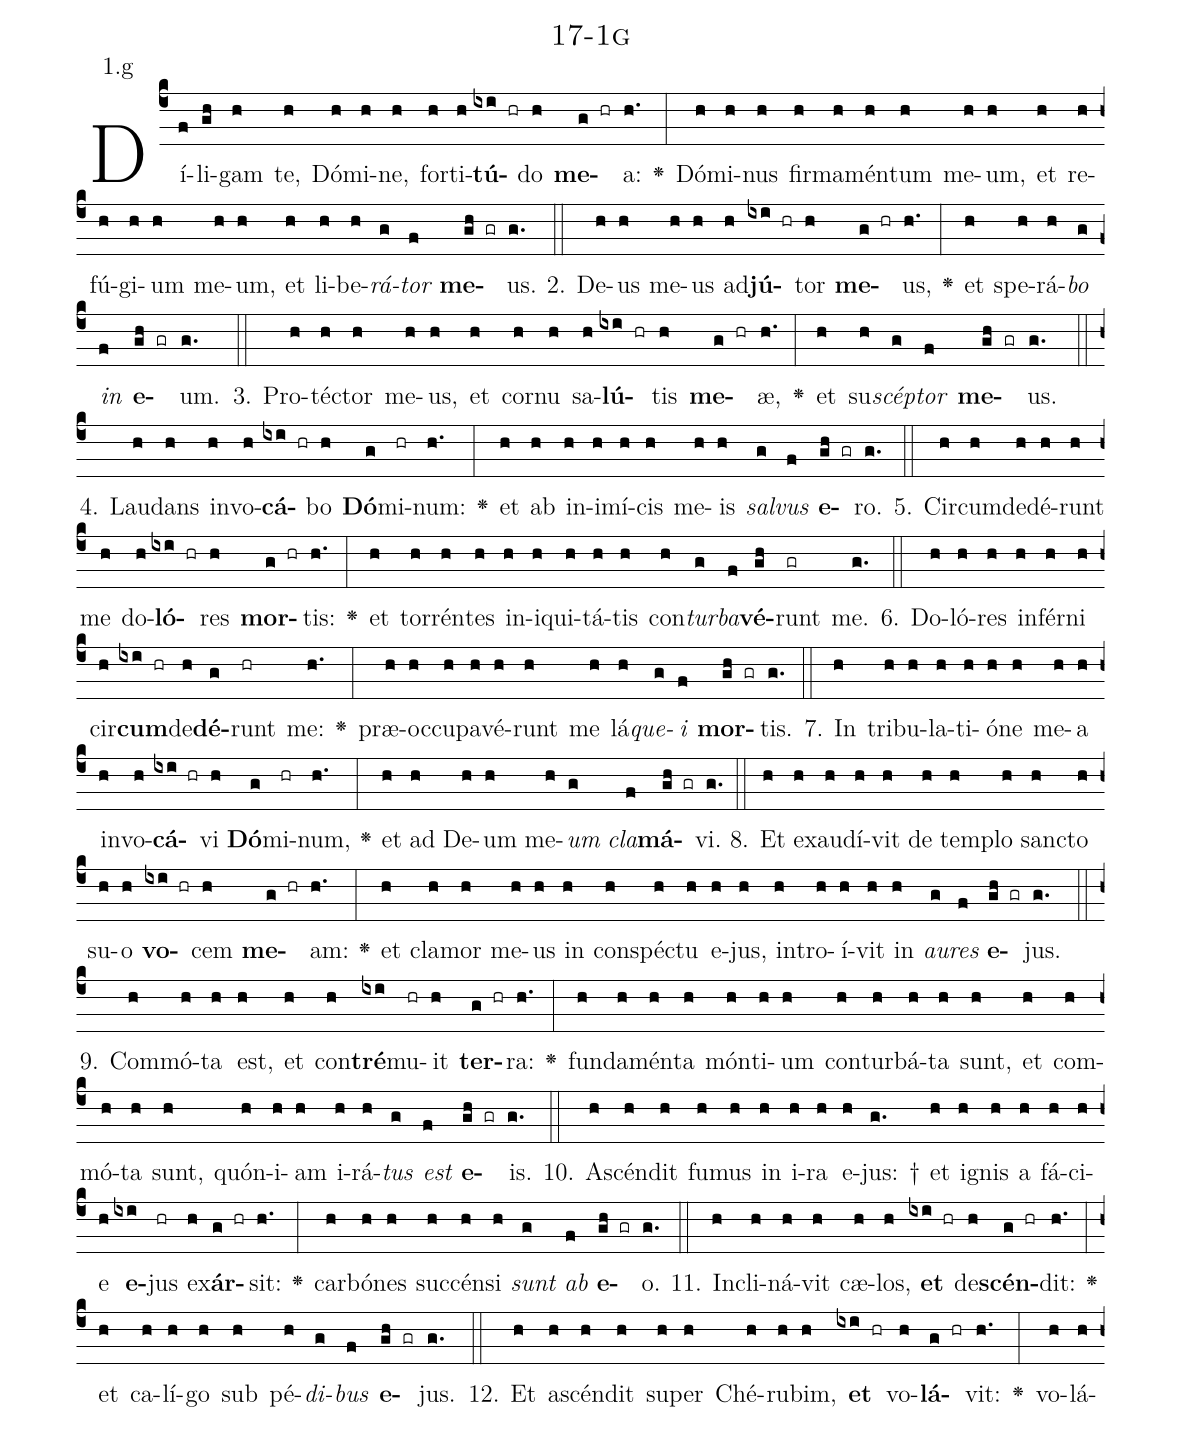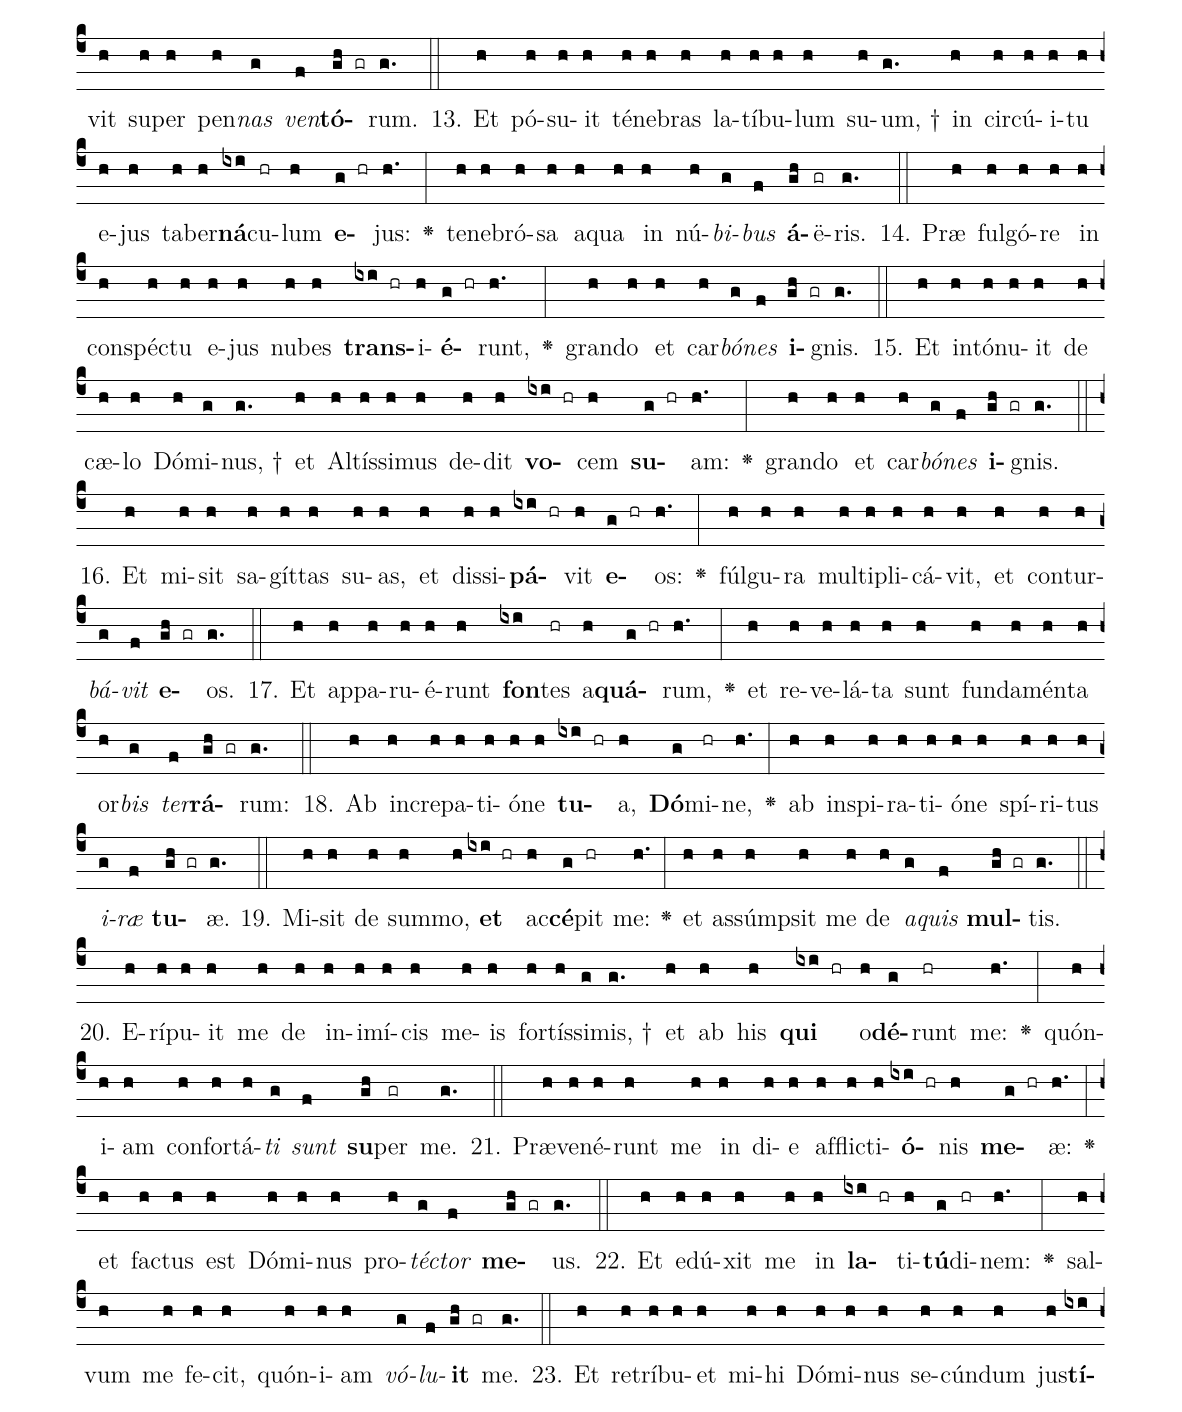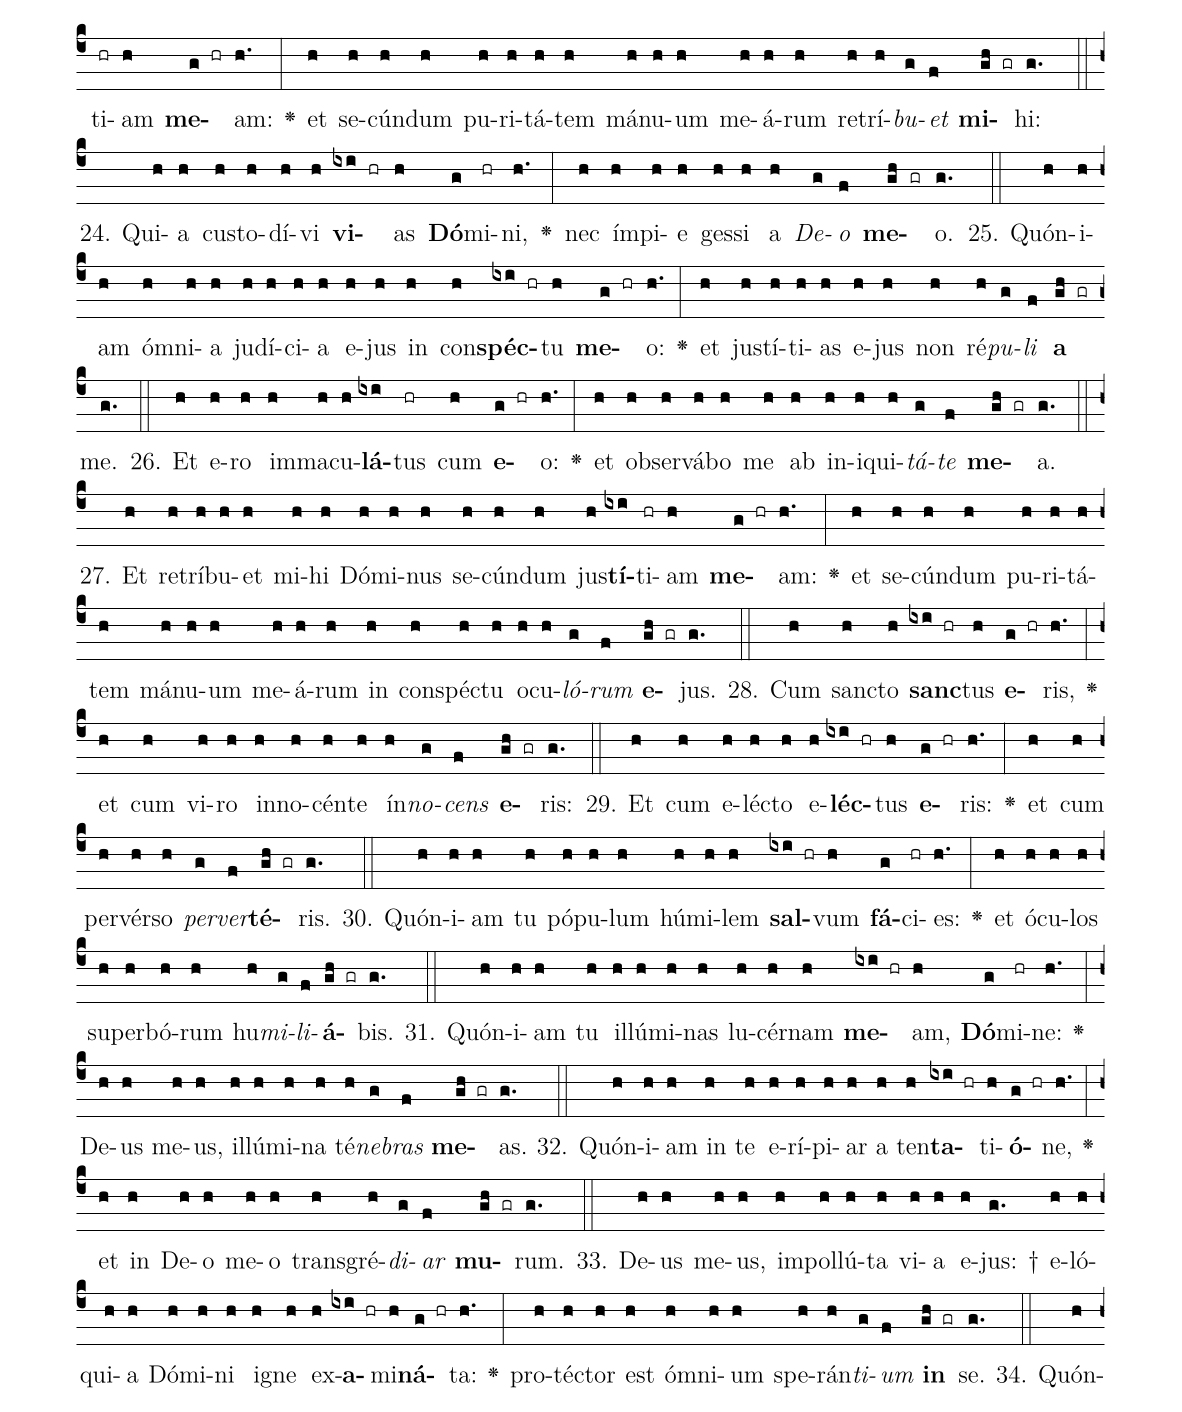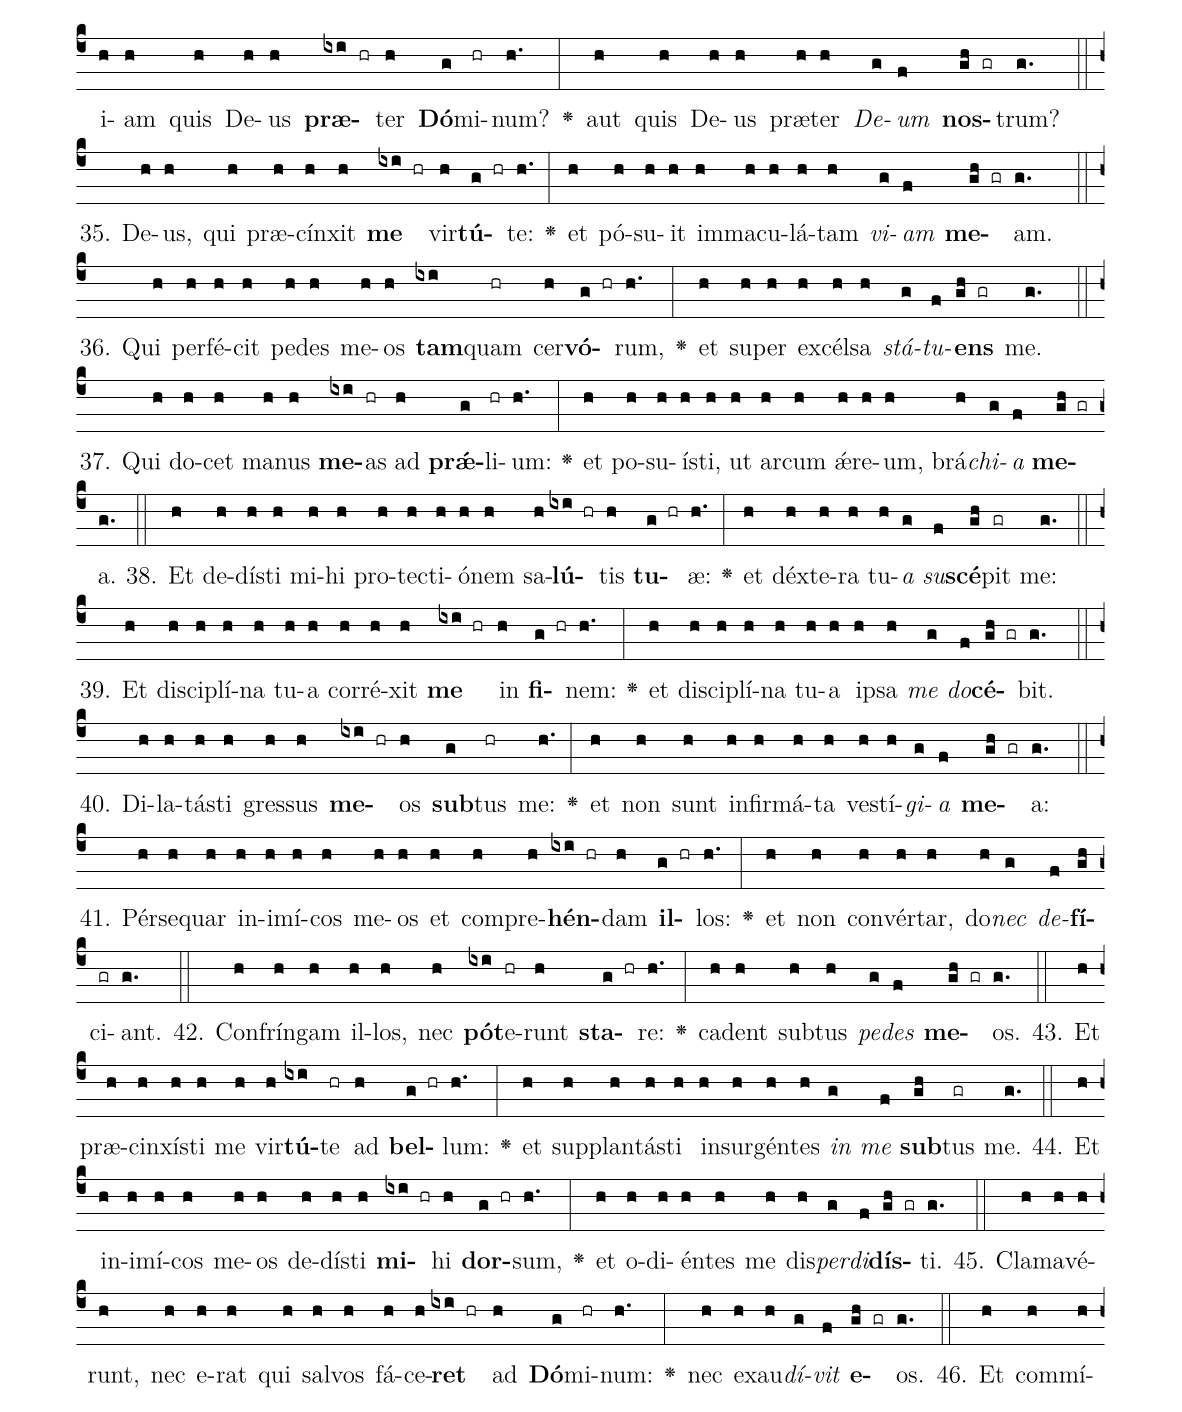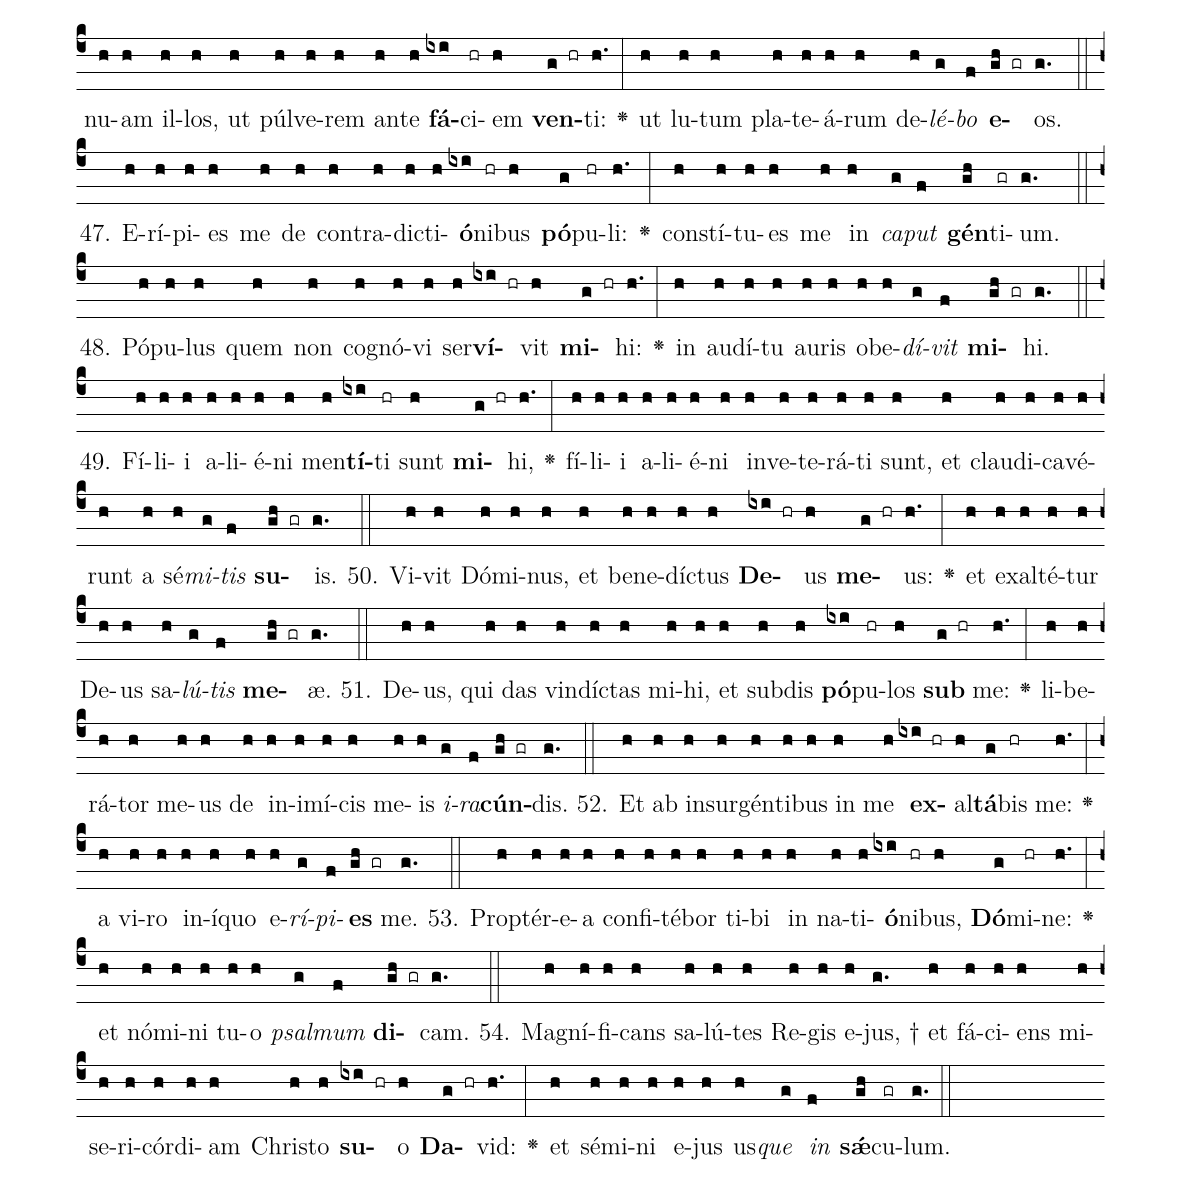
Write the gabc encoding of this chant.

name: 17-1g;
annotation: 1.g;
%%
(c4)Dí(f)li(gh)gam(h) te,(h) Dó(h)mi(h)ne,(h) for(h)ti(h)<b>tú</b>(ixi hr)do(h) <b>me</b>(g hr)a:(h.) <v>\greheightstar</v>(:) Dó(h)mi(h)nus(h) fir(h)ma(h)mén(h)tum(h) me(h)um,(h) et(h) re(h)fú(h)gi(h)um(h) me(h)um,(h) et(h) li(h)be(h)<i>rá</i>(g)<i>tor</i>(f) <b>me</b>(gh gr)us.(g.) (::)
2. De(h)us(h) me(h)us(h) ad(h)<b>jú</b>(ixi hr)tor(h) <b>me</b>(g hr)us,(h.) <v>\greheightstar</v>(:) et(h) spe(h)rá(h)<i>bo</i>(g) <i>in</i>(f) <b>e</b>(gh gr)um.(g.) (::)
3. Pro(h)téc(h)tor(h) me(h)us,(h) et(h) cor(h)nu(h) sa(h)<b>lú</b>(ixi hr)tis(h) <b>me</b>(g hr)æ,(h.) <v>\greheightstar</v>(:) et(h) su(h)<i>scép</i>(g)<i>tor</i>(f) <b>me</b>(gh gr)us.(g.) (::)
4. Lau(h)dans(h) in(h)vo(h)<b>cá</b>(ixi hr)bo(h) <b>Dó</b>(g)mi(hr)num:(h.) <v>\greheightstar</v>(:) et(h) ab(h) in(h)i(h)mí(h)cis(h) me(h)is(h) <i>sal</i>(g)<i>vus</i>(f) <b>e</b>(gh gr)ro.(g.) (::)
5. Cir(h)cum(h)de(h)dé(h)runt(h) me(h) do(h)<b>ló</b>(ixi hr)res(h) <b>mor</b>(g hr)tis:(h.) <v>\greheightstar</v>(:) et(h) tor(h)rén(h)tes(h) in(h)i(h)qui(h)tá(h)tis(h) con(h)<i>tur</i>(g)<i>ba</i>(f)<b>vé</b>(gh)runt(gr) me.(g.) (::)
6. Do(h)ló(h)res(h) in(h)fér(h)ni(h) cir(h)<b>cum</b>(ixi hr)de(h)<b>dé</b>(g)runt(hr) me:(h.) <v>\greheightstar</v>(:) præ(h)oc(h)cu(h)pa(h)vé(h)runt(h) me(h) lá(h)<i>que</i>(g)<i>i</i>(f) <b>mor</b>(gh gr)tis.(g.) (::)
7. In(h) tri(h)bu(h)la(h)ti(h)ó(h)ne(h) me(h)a(h) in(h)vo(h)<b>cá</b>(ixi hr)vi(h) <b>Dó</b>(g)mi(hr)num,(h.) <v>\greheightstar</v>(:) et(h) ad(h) De(h)um(h) me(h)<i>um</i>(g) <i>cla</i>(f)<b>má</b>(gh gr)vi.(g.) (::)
8. Et(h) ex(h)au(h)dí(h)vit(h) de(h) tem(h)plo(h) sanc(h)to(h) su(h)o(h) <b>vo</b>(ixi hr)cem(h) <b>me</b>(g hr)am:(h.) <v>\greheightstar</v>(:) et(h) cla(h)mor(h) me(h)us(h) in(h) con(h)spéc(h)tu(h) e(h)jus,(h) in(h)tro(h)í(h)vit(h) in(h) <i>au</i>(g)<i>res</i>(f) <b>e</b>(gh gr)jus.(g.) (::)
9. Com(h)mó(h)ta(h) est,(h) et(h) con(h)<b>tré</b>(ixi)mu(hr)it(h) <b>ter</b>(g hr)ra:(h.) <v>\greheightstar</v>(:) fun(h)da(h)mén(h)ta(h) món(h)ti(h)um(h) con(h)tur(h)bá(h)ta(h) sunt,(h) et(h) com(h)mó(h)ta(h) sunt,(h) quón(h)i(h)am(h) i(h)rá(h)<i>tus</i>(g) <i>est</i>(f) <b>e</b>(gh gr)is.(g.) (::)
10. A(h)scén(h)dit(h) fu(h)mus(h) in(h) i(h)ra(h) e(h)jus: †(g.) et(h) i(h)gnis(h) a(h) fá(h)ci(h)e(h) <b>e</b>(ixi)jus(hr) ex(h)<b>ár</b>(g hr)sit:(h.) <v>\greheightstar</v>(:) car(h)bó(h)nes(h) suc(h)cén(h)si(h) <i>sunt</i>(g) <i>ab</i>(f) <b>e</b>(gh gr)o.(g.) (::)
11. In(h)cli(h)ná(h)vit(h) cæ(h)los,(h) <b>et</b>(ixi hr) de(h)<b>scén</b>(g hr)dit:(h.) <v>\greheightstar</v>(:) et(h) ca(h)lí(h)go(h) sub(h) pé(h)<i>di</i>(g)<i>bus</i>(f) <b>e</b>(gh gr)jus.(g.) (::)
12. Et(h) a(h)scén(h)dit(h) su(h)per(h) Ché(h)ru(h)bim,(h) <b>et</b>(ixi hr) vo(h)<b>lá</b>(g hr)vit:(h.) <v>\greheightstar</v>(:) vo(h)lá(h)vit(h) su(h)per(h) pen(h)<i>nas</i>(g) <i>ven</i>(f)<b>tó</b>(gh gr)rum.(g.) (::)
13. Et(h) pó(h)su(h)it(h) té(h)ne(h)bras(h) la(h)tí(h)bu(h)lum(h) su(h)um, †(g.) in(h) cir(h)cú(h)i(h)tu(h) e(h)jus(h) ta(h)ber(h)<b>ná</b>(ixi)cu(hr)lum(h) <b>e</b>(g hr)jus:(h.) <v>\greheightstar</v>(:) te(h)ne(h)bró(h)sa(h) a(h)qua(h) in(h) nú(h)<i>bi</i>(g)<i>bus</i>(f) <b>á</b>(gh)ë(gr)ris.(g.) (::)
14. Præ(h) ful(h)gó(h)re(h) in(h) con(h)spéc(h)tu(h) e(h)jus(h) nu(h)bes(h) <b>trans</b>(ixi hr)i(h)<b>é</b>(g hr)runt,(h.) <v>\greheightstar</v>(:) gran(h)do(h) et(h) car(h)<i>bó</i>(g)<i>nes</i>(f) <b>i</b>(gh gr)gnis.(g.) (::)
15. Et(h) in(h)tó(h)nu(h)it(h) de(h) cæ(h)lo(h) Dó(h)mi(g)nus, †(g.) et(h) Al(h)tís(h)si(h)mus(h) de(h)dit(h) <b>vo</b>(ixi hr)cem(h) <b>su</b>(g hr)am:(h.) <v>\greheightstar</v>(:) gran(h)do(h) et(h) car(h)<i>bó</i>(g)<i>nes</i>(f) <b>i</b>(gh gr)gnis.(g.) (::)
16. Et(h) mi(h)sit(h) sa(h)gít(h)tas(h) su(h)as,(h) et(h) dis(h)si(h)<b>pá</b>(ixi hr)vit(h) <b>e</b>(g hr)os:(h.) <v>\greheightstar</v>(:) fúl(h)gu(h)ra(h) mul(h)ti(h)pli(h)cá(h)vit,(h) et(h) con(h)tur(h)<i>bá</i>(g)<i>vit</i>(f) <b>e</b>(gh gr)os.(g.) (::)
17. Et(h) ap(h)pa(h)ru(h)é(h)runt(h) <b>fon</b>(ixi)tes(hr) a(h)<b>quá</b>(g hr)rum,(h.) <v>\greheightstar</v>(:) et(h) re(h)ve(h)lá(h)ta(h) sunt(h) fun(h)da(h)mén(h)ta(h) or(h)<i>bis</i>(g) <i>ter</i>(f)<b>rá</b>(gh gr)rum:(g.) (::)
18. Ab(h) in(h)cre(h)pa(h)ti(h)ó(h)ne(h) <b>tu</b>(ixi hr)a,(h) <b>Dó</b>(g)mi(hr)ne,(h.) <v>\greheightstar</v>(:) ab(h) in(h)spi(h)ra(h)ti(h)ó(h)ne(h) spí(h)ri(h)tus(h) <i>i</i>(g)<i>ræ</i>(f) <b>tu</b>(gh gr)æ.(g.) (::)
19. Mi(h)sit(h) de(h) sum(h)mo,(h) <b>et</b>(ixi hr) ac(h)<b>cé</b>(g)pit(hr) me:(h.) <v>\greheightstar</v>(:) et(h) as(h)súmp(h)sit(h) me(h) de(h) <i>a</i>(g)<i>quis</i>(f) <b>mul</b>(gh gr)tis.(g.) (::)
20. E(h)rí(h)pu(h)it(h) me(h) de(h) in(h)i(h)mí(h)cis(h) me(h)is(h) for(h)tís(h)si(g)mis, †(g.) et(h) ab(h) his(h) <b>qui</b>(ixi hr) o(h)<b>dé</b>(g)runt(hr) me:(h.) <v>\greheightstar</v>(:) quón(h)i(h)am(h) con(h)for(h)tá(h)<i>ti</i>(g) <i>sunt</i>(f) <b>su</b>(gh)per(gr) me.(g.) (::)
21. Præ(h)ve(h)né(h)runt(h) me(h) in(h) di(h)e(h) af(h)flic(h)ti(h)<b>ó</b>(ixi hr)nis(h) <b>me</b>(g hr)æ:(h.) <v>\greheightstar</v>(:) et(h) fac(h)tus(h) est(h) Dó(h)mi(h)nus(h) pro(h)<i>téc</i>(g)<i>tor</i>(f) <b>me</b>(gh gr)us.(g.) (::)
22. Et(h) e(h)dú(h)xit(h) me(h) in(h) <b>la</b>(ixi hr)ti(h)<b>tú</b>(g)di(hr)nem:(h.) <v>\greheightstar</v>(:) sal(h)vum(h) me(h) fe(h)cit,(h) quón(h)i(h)am(h) <i>vó</i>(g)<i>lu</i>(f)<b>it</b>(gh gr) me.(g.) (::)
23. Et(h) re(h)trí(h)bu(h)et(h) mi(h)hi(h) Dó(h)mi(h)nus(h) se(h)cún(h)dum(h) jus(h)<b>tí</b>(ixi)ti(hr)am(h) <b>me</b>(g hr)am:(h.) <v>\greheightstar</v>(:) et(h) se(h)cún(h)dum(h) pu(h)ri(h)tá(h)tem(h) má(h)nu(h)um(h) me(h)á(h)rum(h) re(h)trí(h)<i>bu</i>(g)<i>et</i>(f) <b>mi</b>(gh gr)hi:(g.) (::)
24. Qui(h)a(h) cus(h)to(h)dí(h)vi(h) <b>vi</b>(ixi hr)as(h) <b>Dó</b>(g)mi(hr)ni,(h.) <v>\greheightstar</v>(:) nec(h) ím(h)pi(h)e(h) ges(h)si(h) a(h) <i>De</i>(g)<i>o</i>(f) <b>me</b>(gh gr)o.(g.) (::)
25. Quón(h)i(h)am(h) óm(h)ni(h)a(h) ju(h)dí(h)ci(h)a(h) e(h)jus(h) in(h) con(h)<b>spéc</b>(ixi hr)tu(h) <b>me</b>(g hr)o:(h.) <v>\greheightstar</v>(:) et(h) jus(h)tí(h)ti(h)as(h) e(h)jus(h) non(h) ré(h)<i>pu</i>(g)<i>li</i>(f) <b>a</b>(gh gr) me.(g.) (::)
26. Et(h) e(h)ro(h) im(h)ma(h)cu(h)<b>lá</b>(ixi)tus(hr) cum(h) <b>e</b>(g hr)o:(h.) <v>\greheightstar</v>(:) et(h) ob(h)ser(h)vá(h)bo(h) me(h) ab(h) in(h)i(h)qui(h)<i>tá</i>(g)<i>te</i>(f) <b>me</b>(gh gr)a.(g.) (::)
27. Et(h) re(h)trí(h)bu(h)et(h) mi(h)hi(h) Dó(h)mi(h)nus(h) se(h)cún(h)dum(h) jus(h)<b>tí</b>(ixi)ti(hr)am(h) <b>me</b>(g hr)am:(h.) <v>\greheightstar</v>(:) et(h) se(h)cún(h)dum(h) pu(h)ri(h)tá(h)tem(h) má(h)nu(h)um(h) me(h)á(h)rum(h) in(h) con(h)spéc(h)tu(h) o(h)cu(h)<i>ló</i>(g)<i>rum</i>(f) <b>e</b>(gh gr)jus.(g.) (::)
28. Cum(h) sanc(h)to(h) <b>sanc</b>(ixi hr)tus(h) <b>e</b>(g hr)ris,(h.) <v>\greheightstar</v>(:) et(h) cum(h) vi(h)ro(h) in(h)no(h)cén(h)te(h) ín(h)<i>no</i>(g)<i>cens</i>(f) <b>e</b>(gh gr)ris:(g.) (::)
29. Et(h) cum(h) e(h)léc(h)to(h) e(h)<b>léc</b>(ixi hr)tus(h) <b>e</b>(g hr)ris:(h.) <v>\greheightstar</v>(:) et(h) cum(h) per(h)vér(h)so(h) <i>per</i>(g)<i>ver</i>(f)<b>té</b>(gh gr)ris.(g.) (::)
30. Quón(h)i(h)am(h) tu(h) pó(h)pu(h)lum(h) hú(h)mi(h)lem(h) <b>sal</b>(ixi hr)vum(h) <b>fá</b>(g)ci(hr)es:(h.) <v>\greheightstar</v>(:) et(h) ó(h)cu(h)los(h) su(h)per(h)bó(h)rum(h) hu(h)<i>mi</i>(g)<i>li</i>(f)<b>á</b>(gh gr)bis.(g.) (::)
31. Quón(h)i(h)am(h) tu(h) il(h)lú(h)mi(h)nas(h) lu(h)cér(h)nam(h) <b>me</b>(ixi hr)am,(h) <b>Dó</b>(g)mi(hr)ne:(h.) <v>\greheightstar</v>(:) De(h)us(h) me(h)us,(h) il(h)lú(h)mi(h)na(h) té(h)<i>ne</i>(g)<i>bras</i>(f) <b>me</b>(gh gr)as.(g.) (::)
32. Quón(h)i(h)am(h) in(h) te(h) e(h)rí(h)pi(h)ar(h) a(h) ten(h)<b>ta</b>(ixi hr)ti(h)<b>ó</b>(g hr)ne,(h.) <v>\greheightstar</v>(:) et(h) in(h) De(h)o(h) me(h)o(h) trans(h)gré(h)<i>di</i>(g)<i>ar</i>(f) <b>mu</b>(gh gr)rum.(g.) (::)
33. De(h)us(h) me(h)us,(h) im(h)pol(h)lú(h)ta(h) vi(h)a(h) e(h)jus: †(g.) e(h)ló(h)qui(h)a(h) Dó(h)mi(h)ni(h) i(h)gne(h) ex(h)<b>a</b>(ixi hr)mi(h)<b>ná</b>(g hr)ta:(h.) <v>\greheightstar</v>(:) pro(h)téc(h)tor(h) est(h) óm(h)ni(h)um(h) spe(h)rán(h)<i>ti</i>(g)<i>um</i>(f) <b>in</b>(gh gr) se.(g.) (::)
34. Quón(h)i(h)am(h) quis(h) De(h)us(h) <b>præ</b>(ixi hr)ter(h) <b>Dó</b>(g)mi(hr)num?(h.) <v>\greheightstar</v>(:) aut(h) quis(h) De(h)us(h) præ(h)ter(h) <i>De</i>(g)<i>um</i>(f) <b>nos</b>(gh gr)trum?(g.) (::)
35. De(h)us,(h) qui(h) præ(h)cín(h)xit(h) <b>me</b>(ixi hr) vir(h)<b>tú</b>(g hr)te:(h.) <v>\greheightstar</v>(:) et(h) pó(h)su(h)it(h) im(h)ma(h)cu(h)lá(h)tam(h) <i>vi</i>(g)<i>am</i>(f) <b>me</b>(gh gr)am.(g.) (::)
36. Qui(h) per(h)fé(h)cit(h) pe(h)des(h) me(h)os(h) <b>tam</b>(ixi)quam(hr) cer(h)<b>vó</b>(g hr)rum,(h.) <v>\greheightstar</v>(:) et(h) su(h)per(h) ex(h)cél(h)sa(h) <i>stá</i>(g)<i>tu</i>(f)<b>ens</b>(gh gr) me.(g.) (::)
37. Qui(h) do(h)cet(h) ma(h)nus(h) <b>me</b>(ixi)as(hr) ad(h) <b>prǽ</b>(g)li(hr)um:(h.) <v>\greheightstar</v>(:) et(h) po(h)su(h)ís(h)ti,(h) ut(h) ar(h)cum(h) ǽ(h)re(h)um,(h) brá(h)<i>chi</i>(g)<i>a</i>(f) <b>me</b>(gh gr)a.(g.) (::)
38. Et(h) de(h)dís(h)ti(h) mi(h)hi(h) pro(h)tec(h)ti(h)ó(h)nem(h) sa(h)<b>lú</b>(ixi hr)tis(h) <b>tu</b>(g hr)æ:(h.) <v>\greheightstar</v>(:) et(h) déx(h)te(h)ra(h) tu(h)<i>a</i>(g) <i>su</i>(f)<b>scé</b>(gh)pit(gr) me:(g.) (::)
39. Et(h) di(h)sci(h)plí(h)na(h) tu(h)a(h) cor(h)ré(h)xit(h) <b>me</b>(ixi hr) in(h) <b>fi</b>(g hr)nem:(h.) <v>\greheightstar</v>(:) et(h) di(h)sci(h)plí(h)na(h) tu(h)a(h) ip(h)sa(h) <i>me</i>(g) <i>do</i>(f)<b>cé</b>(gh gr)bit.(g.) (::)
40. Di(h)la(h)tás(h)ti(h) gres(h)sus(h) <b>me</b>(ixi hr)os(h) <b>sub</b>(g)tus(hr) me:(h.) <v>\greheightstar</v>(:) et(h) non(h) sunt(h) in(h)fir(h)má(h)ta(h) ves(h)tí(h)<i>gi</i>(g)<i>a</i>(f) <b>me</b>(gh gr)a:(g.) (::)
41. Pér(h)se(h)quar(h) in(h)i(h)mí(h)cos(h) me(h)os(h) et(h) com(h)pre(h)<b>hén</b>(ixi hr)dam(h) <b>il</b>(g hr)los:(h.) <v>\greheightstar</v>(:) et(h) non(h) con(h)vér(h)tar,(h) do(h)<i>nec</i>(g) <i>de</i>(f)<b>fí</b>(gh)ci(gr)ant.(g.) (::)
42. Con(h)frín(h)gam(h) il(h)los,(h) nec(h) <b>pót</b>(ixi)e(hr)runt(h) <b>sta</b>(g hr)re:(h.) <v>\greheightstar</v>(:) ca(h)dent(h) sub(h)tus(h) <i>pe</i>(g)<i>des</i>(f) <b>me</b>(gh gr)os.(g.) (::)
43. Et(h) præ(h)cin(h)xís(h)ti(h) me(h) vir(h)<b>tú</b>(ixi)te(hr) ad(h) <b>bel</b>(g hr)lum:(h.) <v>\greheightstar</v>(:) et(h) sup(h)plan(h)tás(h)ti(h) in(h)sur(h)gén(h)tes(h) <i>in</i>(g) <i>me</i>(f) <b>sub</b>(gh)tus(gr) me.(g.) (::)
44. Et(h) in(h)i(h)mí(h)cos(h) me(h)os(h) de(h)dís(h)ti(h) <b>mi</b>(ixi hr)hi(h) <b>dor</b>(g hr)sum,(h.) <v>\greheightstar</v>(:) et(h) o(h)di(h)én(h)tes(h) me(h) dis(h)<i>per</i>(g)<i>di</i>(f)<b>dís</b>(gh gr)ti.(g.) (::)
45. Cla(h)ma(h)vé(h)runt,(h) nec(h) e(h)rat(h) qui(h) sal(h)vos(h) fá(h)ce(h)<b>ret</b>(ixi hr) ad(h) <b>Dó</b>(g)mi(hr)num:(h.) <v>\greheightstar</v>(:) nec(h) ex(h)au(h)<i>dí</i>(g)<i>vit</i>(f) <b>e</b>(gh gr)os.(g.) (::)
46. Et(h) com(h)mí(h)nu(h)am(h) il(h)los,(h) ut(h) púl(h)ve(h)rem(h) an(h)te(h) <b>fá</b>(ixi)ci(hr)em(h) <b>ven</b>(g hr)ti:(h.) <v>\greheightstar</v>(:) ut(h) lu(h)tum(h) pla(h)te(h)á(h)rum(h) de(h)<i>lé</i>(g)<i>bo</i>(f) <b>e</b>(gh gr)os.(g.) (::)
47. E(h)rí(h)pi(h)es(h) me(h) de(h) con(h)tra(h)dic(h)ti(h)<b>ó</b>(ixi)ni(hr)bus(h) <b>pó</b>(g)pu(hr)li:(h.) <v>\greheightstar</v>(:) con(h)stí(h)tu(h)es(h) me(h) in(h) <i>ca</i>(g)<i>put</i>(f) <b>gén</b>(gh)ti(gr)um.(g.) (::)
48. Pó(h)pu(h)lus(h) quem(h) non(h) co(h)gnó(h)vi(h) ser(h)<b>ví</b>(ixi hr)vit(h) <b>mi</b>(g hr)hi:(h.) <v>\greheightstar</v>(:) in(h) au(h)dí(h)tu(h) au(h)ris(h) ob(h)e(h)<i>dí</i>(g)<i>vit</i>(f) <b>mi</b>(gh gr)hi.(g.) (::)
49. Fí(h)li(h)i(h) a(h)li(h)é(h)ni(h) men(h)<b>tí</b>(ixi)ti(hr) sunt(h) <b>mi</b>(g hr)hi,(h.) <v>\greheightstar</v>(:) fí(h)li(h)i(h) a(h)li(h)é(h)ni(h) in(h)ve(h)te(h)rá(h)ti(h) sunt,(h) et(h) clau(h)di(h)ca(h)vé(h)runt(h) a(h) sé(h)<i>mi</i>(g)<i>tis</i>(f) <b>su</b>(gh gr)is.(g.) (::)
50. Vi(h)vit(h) Dó(h)mi(h)nus,(h) et(h) be(h)ne(h)díc(h)tus(h) <b>De</b>(ixi hr)us(h) <b>me</b>(g hr)us:(h.) <v>\greheightstar</v>(:) et(h) ex(h)al(h)té(h)tur(h) De(h)us(h) sa(h)<i>lú</i>(g)<i>tis</i>(f) <b>me</b>(gh gr)æ.(g.) (::)
51. De(h)us,(h) qui(h) das(h) vin(h)díc(h)tas(h) mi(h)hi,(h) et(h) sub(h)dis(h) <b>pó</b>(ixi)pu(hr)los(h) <b>sub</b>(g hr) me:(h.) <v>\greheightstar</v>(:) li(h)be(h)rá(h)tor(h) me(h)us(h) de(h) in(h)i(h)mí(h)cis(h) me(h)is(h) <i>i</i>(g)<i>ra</i>(f)<b>cún</b>(gh gr)dis.(g.) (::)
52. Et(h) ab(h) in(h)sur(h)gén(h)ti(h)bus(h) in(h) me(h) <b>ex</b>(ixi hr)al(h)<b>tá</b>(g)bis(hr) me:(h.) <v>\greheightstar</v>(:) a(h) vi(h)ro(h) in(h)í(h)quo(h) e(h)<i>rí</i>(g)<i>pi</i>(f)<b>es</b>(gh gr) me.(g.) (::)
53. Prop(h)tér(h)e(h)a(h) con(h)fi(h)té(h)bor(h) ti(h)bi(h) in(h) na(h)ti(h)<b>ó</b>(ixi)ni(hr)bus,(h) <b>Dó</b>(g)mi(hr)ne:(h.) <v>\greheightstar</v>(:) et(h) nó(h)mi(h)ni(h) tu(h)o(h) <i>psal</i>(g)<i>mum</i>(f) <b>di</b>(gh gr)cam.(g.) (::)
54. Ma(h)gní(h)fi(h)cans(h) sa(h)lú(h)tes(h) Re(h)gis(h) e(h)jus, †(g.) et(h) fá(h)ci(h)ens(h) mi(h)se(h)ri(h)cór(h)di(h)am(h) Chris(h)to(h) <b>su</b>(ixi hr)o(h) <b>Da</b>(g hr)vid:(h.) <v>\greheightstar</v>(:) et(h) sé(h)mi(h)ni(h) e(h)jus(h) us(h)<i>que</i>(g) <i>in</i>(f) <b>sǽ</b>(gh)cu(gr)lum.(g.) (::)
